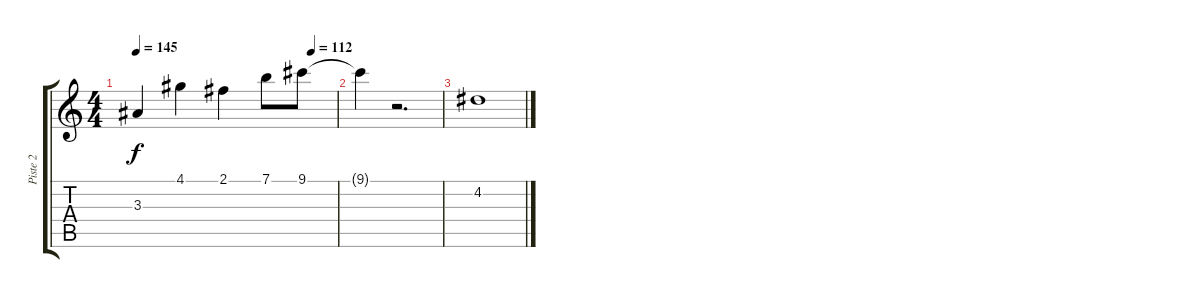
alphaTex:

\track ("Piste 2" "Piste 2") {instrument acousticguitarsteel}
\staff {score tabs}
\tuning (E4 B3 G3 D3 A2 E2) {hide}
\ts (4 4)
\tempo 145
\tempo (112 0.875)
\clef g2
\ks c
3.3{t}.4{dy f} 4.1.4 2.1.4 7.1.8 9.1.8 |
9.1{t}.4 r.2{d} |
4.2.1
